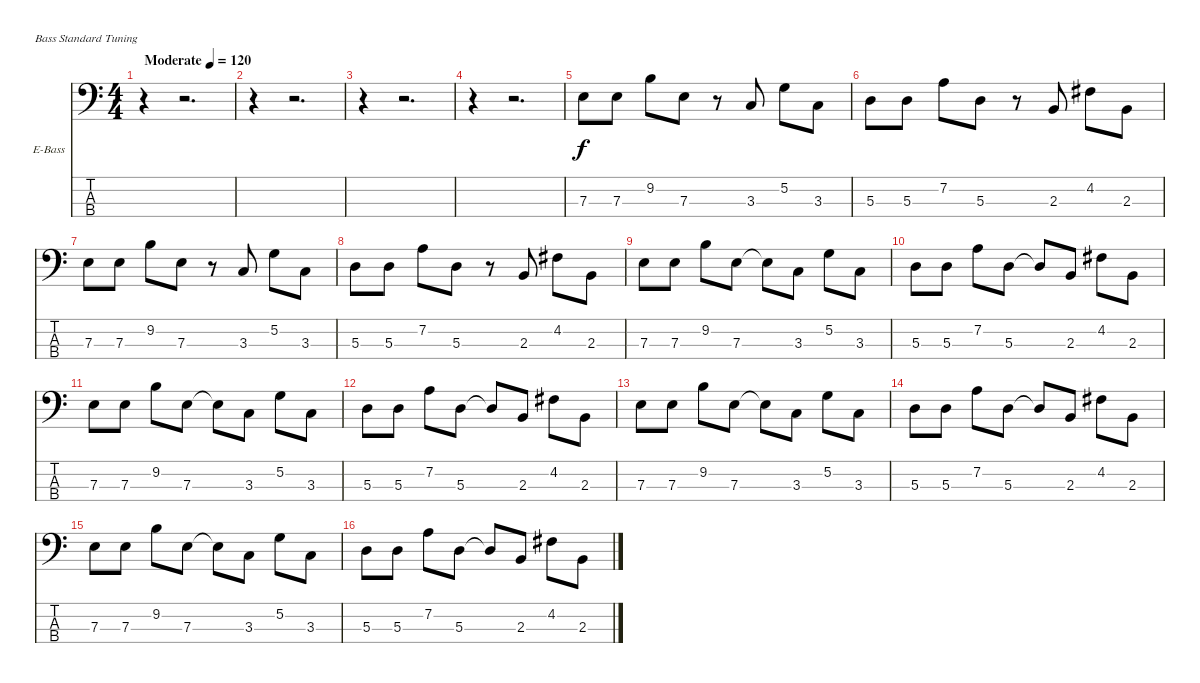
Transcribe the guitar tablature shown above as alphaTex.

\bracketExtendMode nobrackets
\firstSystemTrackNameOrientation horizontal
\otherSystemsTrackNameOrientation horizontal
\track ("Çàõàð" "E-Bass") {instrument electricbassfinger}
\staff {score tabs}
\tuning (G2 D2 A1 E1)
\ts (4 4)
\beaming (8 2 2 2 2)
\tempo (120 "Moderate")
\clef f4
\ks c
r.4{dy f instrument electricbassfinger} r.2{d} |
r.4 r.2{d} |
r.4 r.2{d} |
r.4 r.2{d} |
7.3.8 7.3.8 9.2.8 7.3.8 r.8 3.3.8 5.2.8 3.3.8 |
5.3.8 5.3.8 7.2.8 5.3.8 r.8 2.3.8 4.2.8 2.3.8 |
7.3.8 7.3.8 9.2.8 7.3.8 r.8 3.3.8 5.2.8 3.3.8 |
5.3.8 5.3.8 7.2.8 5.3.8 r.8 2.3.8 4.2.8 2.3.8 |
7.3.8 7.3.8 9.2.8 7.3.8 7.3{t}.8 3.3.8 5.2.8 3.3.8 |
5.3.8 5.3.8 7.2.8 5.3.8 5.3{t}.8 2.3.8 4.2.8 2.3.8 |
7.3.8 7.3.8 9.2.8 7.3.8 7.3{t}.8 3.3.8 5.2.8 3.3.8 |
5.3.8 5.3.8 7.2.8 5.3.8 5.3{t}.8 2.3.8 4.2.8 2.3.8 |
7.3.8 7.3.8 9.2.8 7.3.8 7.3{t}.8 3.3.8 5.2.8 3.3.8 |
5.3.8 5.3.8 7.2.8 5.3.8 5.3{t}.8 2.3.8 4.2.8 2.3.8 |
7.3.8 7.3.8 9.2.8 7.3.8 7.3{t}.8 3.3.8 5.2.8 3.3.8 |
5.3.8 5.3.8 7.2.8 5.3.8 5.3{t}.8 2.3.8 4.2.8 2.3.8
